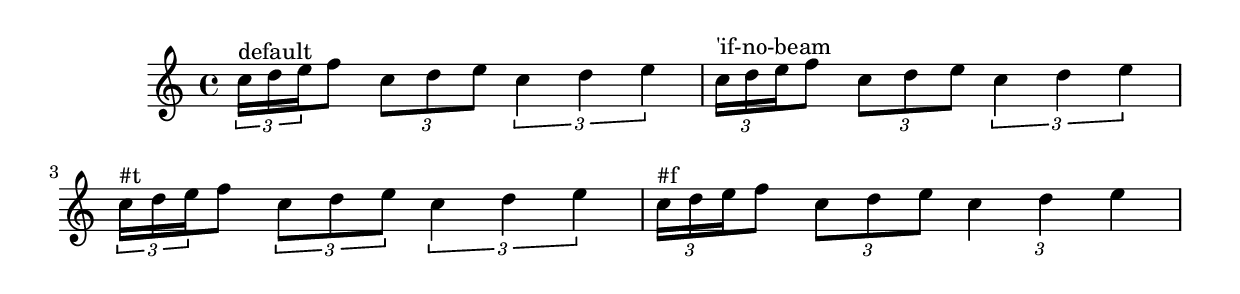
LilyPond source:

%% Do not edit this file; it is auto-generated from LSR http://lsr.dsi.unimi.it
%% This file is in the public domain.
\version "2.13.1"

\header {
  lsrtags = "rhythms, tweaks-and-overrides"

  texidoc = "
The default behavior of tuplet-bracket visibility is to print a bracket
unless there is a beam of the same length as the tuplet. To control the
visibility of tuplet brackets, set the property
@code{'bracket-visibility} to either @code{#t} (always print a
bracket), @code{#f} (never print a bracket) or @code{#'if-no-beam}
(only print a bracket if there is no beam). 

"
  doctitle = "Controlling tuplet bracket visibility"
} % begin verbatim

music = \relative c'' {
  \times 2/3 { c16[ d e } f8]
  \times 2/3 { c8 d e }
  \times 2/3 { c4 d e }
}

\new Voice {
  \relative c' {
    << \music s4^"default" >>
    \override TupletBracket #'bracket-visibility = #'if-no-beam
    << \music s4^"'if-no-beam" >>
    \override TupletBracket #'bracket-visibility = ##t
    << \music s4^"#t" >>
    \override TupletBracket #'bracket-visibility = ##f
    << \music s4^"#f" >>
  }
} 


